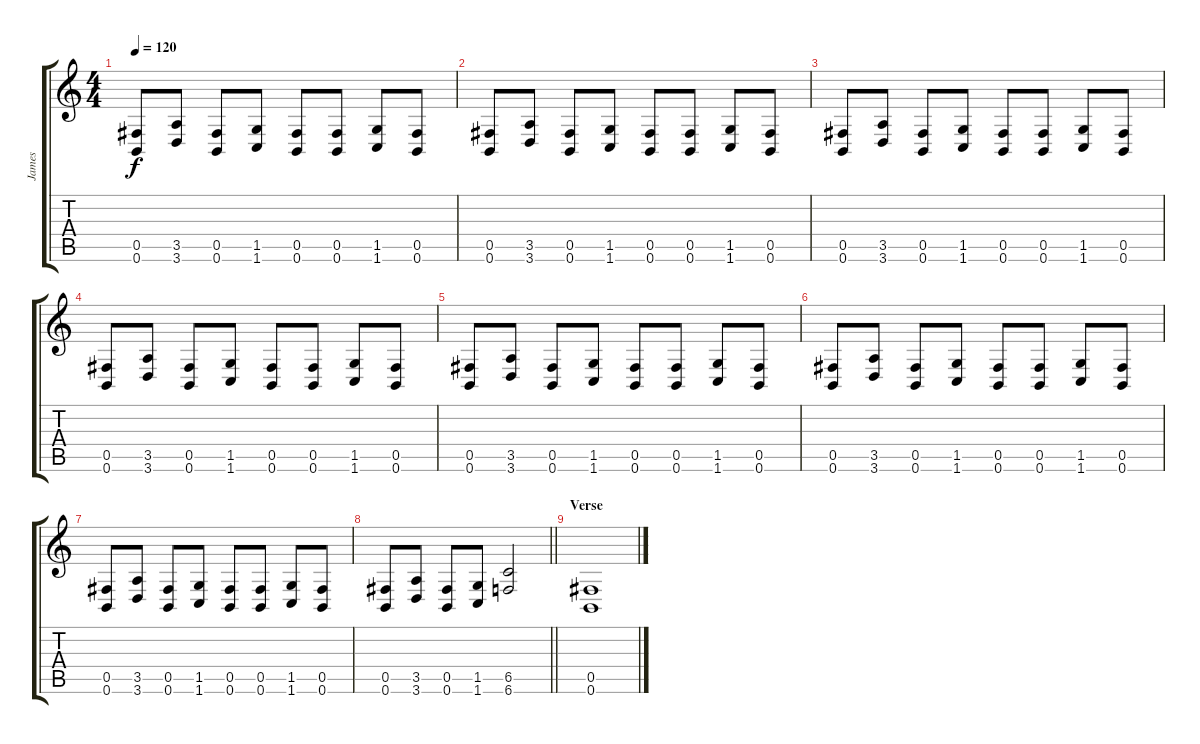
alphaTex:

\track ("James" "James") {instrument distortionguitar}
\staff {score tabs}
\tuning (Db4 Ab3 E3 B2 Gb2 B1) {hide}
\ts (4 4)
\tempo 120
\clef g2
\ks c
(0.5 0.6).8{dy f} (3.5 3.6).8 (0.5 0.6).8 (1.5 1.6).8 (0.5 0.6).8 (0.5 0.6).8 (1.5 1.6).8 (0.5 0.6).8 |
(0.5 0.6).8 (3.5 3.6).8 (0.5 0.6).8 (1.5 1.6).8 (0.5 0.6).8 (0.5 0.6).8 (1.5 1.6).8 (0.5 0.6).8 |
(0.5 0.6).8 (3.5 3.6).8 (0.5 0.6).8 (1.5 1.6).8 (0.5 0.6).8 (0.5 0.6).8 (1.5 1.6).8 (0.5 0.6).8 |
(0.5 0.6).8 (3.5 3.6).8 (0.5 0.6).8 (1.5 1.6).8 (0.5 0.6).8 (0.5 0.6).8 (1.5 1.6).8 (0.5 0.6).8 |
(0.5 0.6).8 (3.5 3.6).8 (0.5 0.6).8 (1.5 1.6).8 (0.5 0.6).8 (0.5 0.6).8 (1.5 1.6).8 (0.5 0.6).8 |
(0.5 0.6).8 (3.5 3.6).8 (0.5 0.6).8 (1.5 1.6).8 (0.5 0.6).8 (0.5 0.6).8 (1.5 1.6).8 (0.5 0.6).8 |
(0.5 0.6).8 (3.5 3.6).8 (0.5 0.6).8 (1.5 1.6).8 (0.5 0.6).8 (0.5 0.6).8 (1.5 1.6).8 (0.5 0.6).8 |
\barLineRight lightlight
(0.5 0.6).8 (3.5 3.6).8 (0.5 0.6).8 (1.5 1.6).8 (6.5 6.6).2 |
\section ("" "Verse")
(0.5 0.6).1
